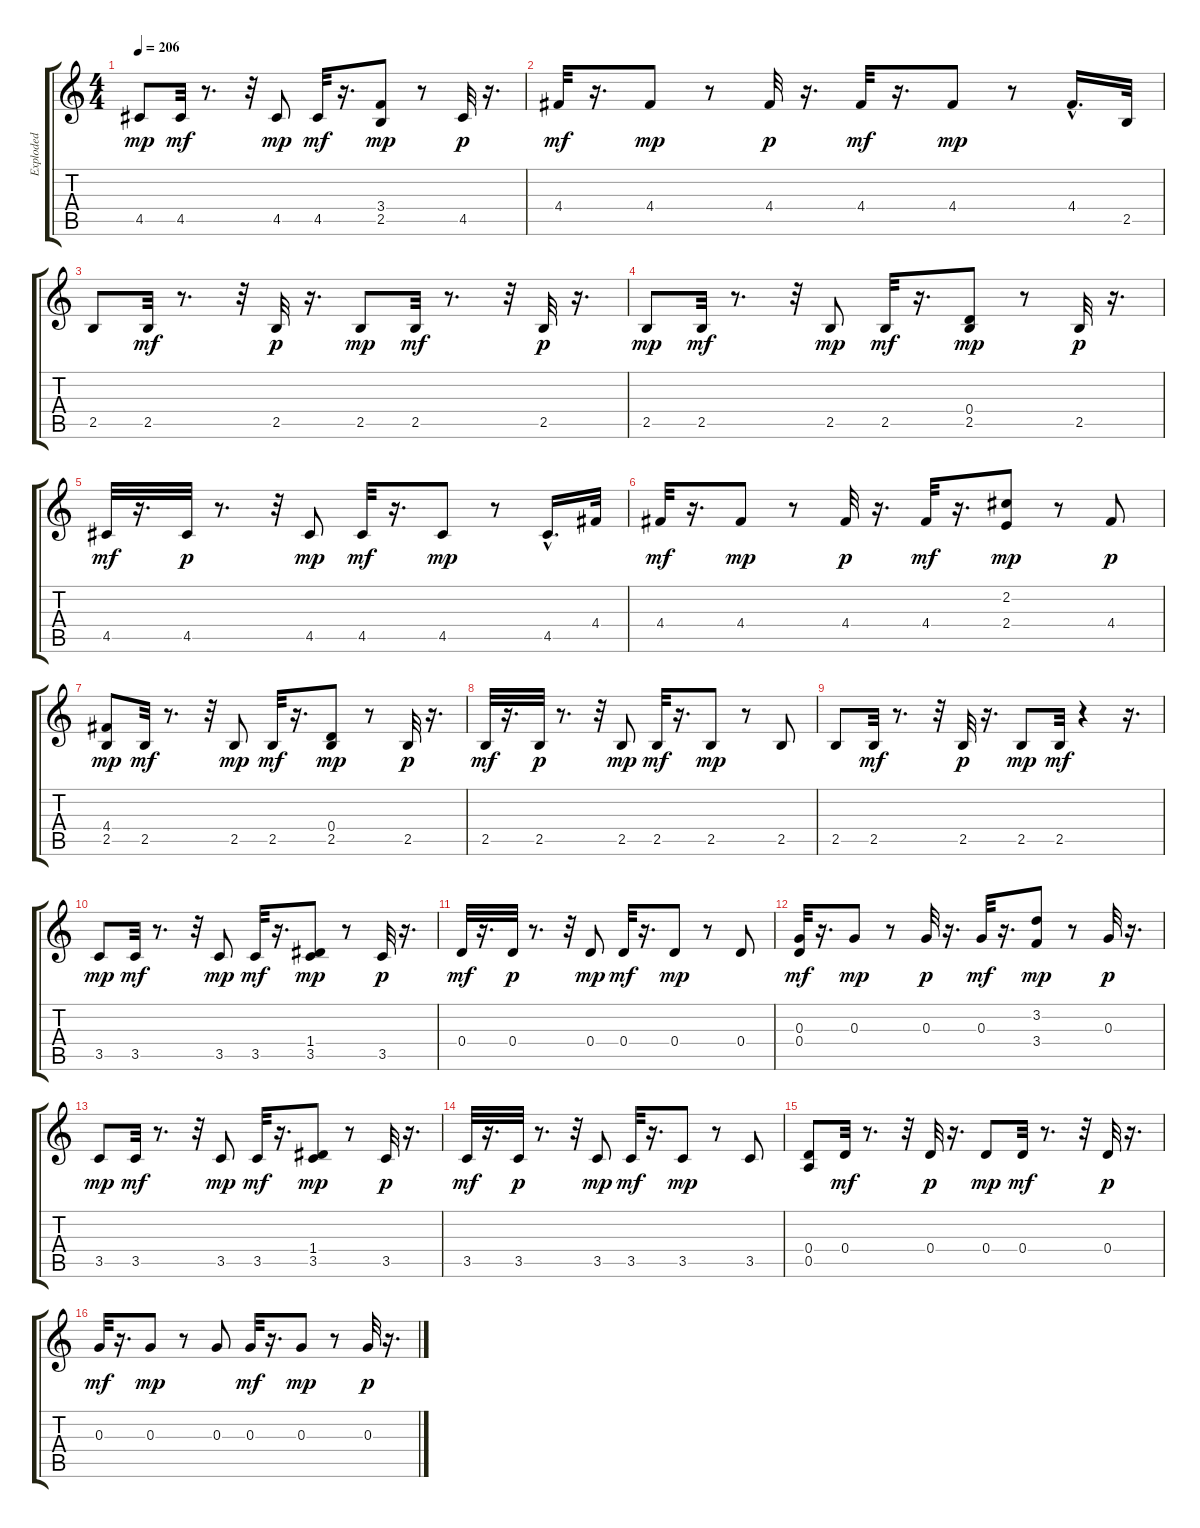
\track ("Exploded" "Exploded") {instrument electricguitarmuted}
\staff {score tabs}
\tuning (E4 B3 G3 D3 A2 E2) {hide}
\ts (4 4)
\tempo 206
\clef g2
\ks c
4.5.8{dy mp} 4.5.32{dy mf} r.8{d} r.32 4.5.8{dy mp} 4.5.32{dy mf} r.16{d} (3.4 2.5).8{dy mp} r.8 4.5.32{dy p} r.16{d} |
4.4.32{dy mf} r.16{d} 4.4.8{dy mp} r.8 4.4.32{dy p} r.16{d} 4.4.32{dy mf} r.16{d} 4.4.8{dy mp} r.8 4.4{hac}.16{d} 2.5.32 |
2.5.8 2.5.32{dy mf} r.8{d} r.32 2.5.32{dy p} r.16{d} 2.5.8{dy mp} 2.5.32{dy mf} r.8{d} r.32 2.5.32{dy p} r.16{d} |
2.5.8{dy mp} 2.5.32{dy mf} r.8{d} r.32 2.5.8{dy mp} 2.5.32{dy mf} r.16{d} (0.4 2.5).8{dy mp} r.8 2.5.32{dy p} r.16{d} |
4.5.32{dy mf} r.16{d} 4.5.32{dy p} r.8{d} r.32 4.5.8{dy mp} 4.5.32{dy mf} r.16{d} 4.5.8{dy mp} r.8 4.5{hac}.16{d} 4.4.32 |
4.4.32{dy mf} r.16{d} 4.4.8{dy mp} r.8 4.4.32{dy p} r.16{d} 4.4.32{dy mf} r.16{d} (2.2 2.4).8{dy mp} r.8 4.4.8{dy p} |
(4.4 2.5).8{dy mp} 2.5.32{dy mf} r.8{d} r.32 2.5.8{dy mp} 2.5.32{dy mf} r.16{d} (0.4 2.5).8{dy mp} r.8 2.5.32{dy p} r.16{d} |
2.5.32{dy mf} r.16{d} 2.5.32{dy p} r.8{d} r.32 2.5.8{dy mp} 2.5.32{dy mf} r.16{d} 2.5.8{dy mp} r.8 2.5.8 |
2.5.8 2.5.32{dy mf} r.8{d} r.32 2.5.32{dy p} r.16{d} 2.5.8{dy mp} 2.5.32{dy mf} r.4 r.16{d} |
3.5.8{dy mp} 3.5.32{dy mf} r.8{d} r.32 3.5.8{dy mp} 3.5.32{dy mf} r.16{d} (1.4 3.5).8{dy mp} r.8 3.5.32{dy p} r.16{d} |
0.4.32{dy mf} r.16{d} 0.4.32{dy p} r.8{d} r.32 0.4.8{dy mp} 0.4.32{dy mf} r.16{d} 0.4.8{dy mp} r.8 0.4.8 |
(0.3 0.4).32{dy mf} r.16{d} 0.3.8{dy mp} r.8 0.3.32{dy p} r.16{d} 0.3.32{dy mf} r.16{d} (3.2 3.4).8{dy mp} r.8 0.3.32{dy p} r.16{d} |
3.5.8{dy mp} 3.5.32{dy mf} r.8{d} r.32 3.5.8{dy mp} 3.5.32{dy mf} r.16{d} (1.4 3.5).8{dy mp} r.8 3.5.32{dy p} r.16{d} |
3.5.32{dy mf} r.16{d} 3.5.32{dy p} r.8{d} r.32 3.5.8{dy mp} 3.5.32{dy mf} r.16{d} 3.5.8{dy mp} r.8 3.5.8 |
(0.4 0.5).8 0.4.32{dy mf} r.8{d} r.32 0.4.32{dy p} r.16{d} 0.4.8{dy mp} 0.4.32{dy mf} r.8{d} r.32 0.4.32{dy p} r.16{d} |
0.3.32{dy mf} r.16{d} 0.3.8{dy mp} r.8 0.3.8 0.3.32{dy mf} r.16{d} 0.3.8{dy mp} r.8 0.3.32{dy p} r.16{d}
